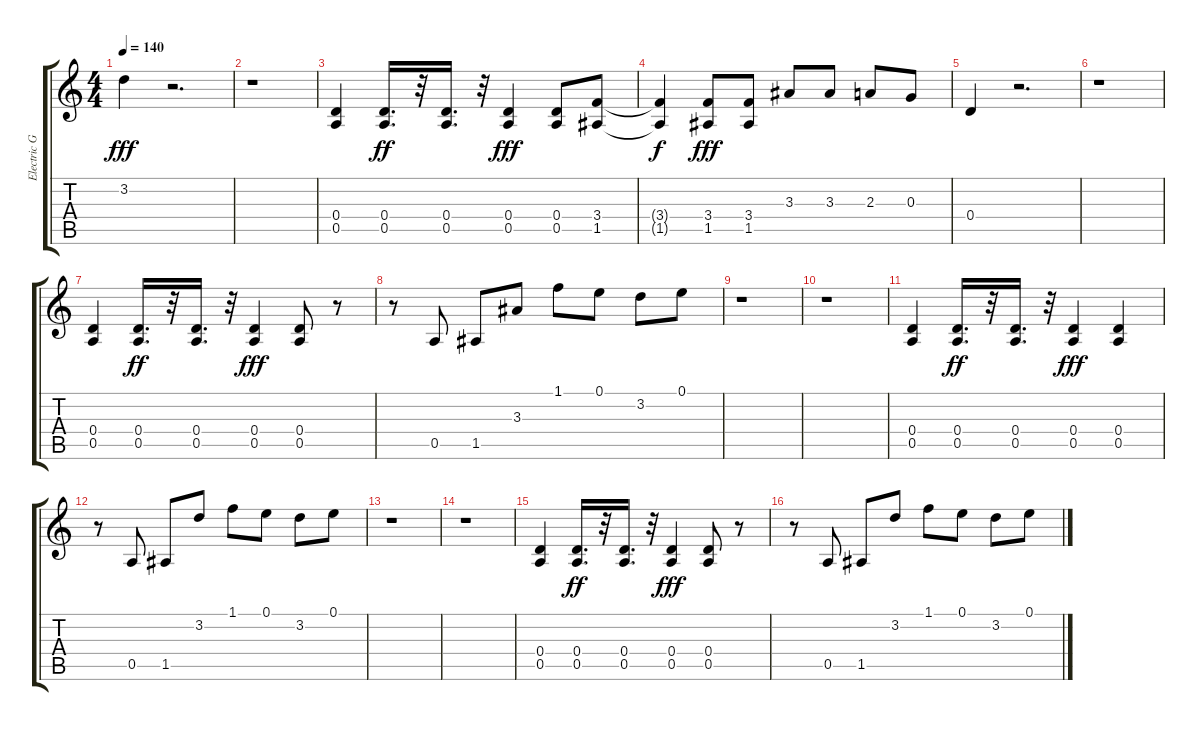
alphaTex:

\track ("Electric Guitar 2" "Electric G") {instrument distortionguitar}
\staff {score tabs}
\tuning (E4 B3 G3 D3 A2 E2) {hide}
\ts (4 4)
\tempo 140
\clef g2
\ks c
3.2.4{dy fff} r.2{d} |
r.1 |
(0.4 0.5).4 (0.4 0.5).16{d dy ff} r.32 (0.4 0.5).16{d} r.32 (0.4 0.5).4{dy fff} (0.4 0.5).8 (3.4 1.5).8 |
(3.4{t} 1.5{t}).4{dy f} (3.4 1.5).8{dy fff} (3.4 1.5).8 3.3.8 3.3.8 2.3.8 0.3.8 |
0.4.4 r.2{d} |
r.1 |
(0.4 0.5).4 (0.4 0.5).16{d dy ff} r.32 (0.4 0.5).16{d} r.32 (0.4 0.5).4{dy fff} (0.4 0.5).8 r.8 |
r.8 0.5.8 1.5.8 3.3.8 1.1.8 0.1.8 3.2.8 0.1.8 |
r.1 |
r.1 |
(0.4 0.5).4 (0.4 0.5).16{d dy ff} r.32 (0.4 0.5).16{d} r.32 (0.4 0.5).4{dy fff} (0.4 0.5).4 |
r.8 0.5.8 1.5.8 3.2.8 1.1.8 0.1.8 3.2.8 0.1.8 |
r.1 |
r.1 |
(0.4 0.5).4 (0.4 0.5).16{d dy ff} r.32 (0.4 0.5).16{d} r.32 (0.4 0.5).4{dy fff} (0.4 0.5).8 r.8 |
r.8 0.5.8 1.5.8 3.2.8 1.1.8 0.1.8 3.2.8 0.1.8
